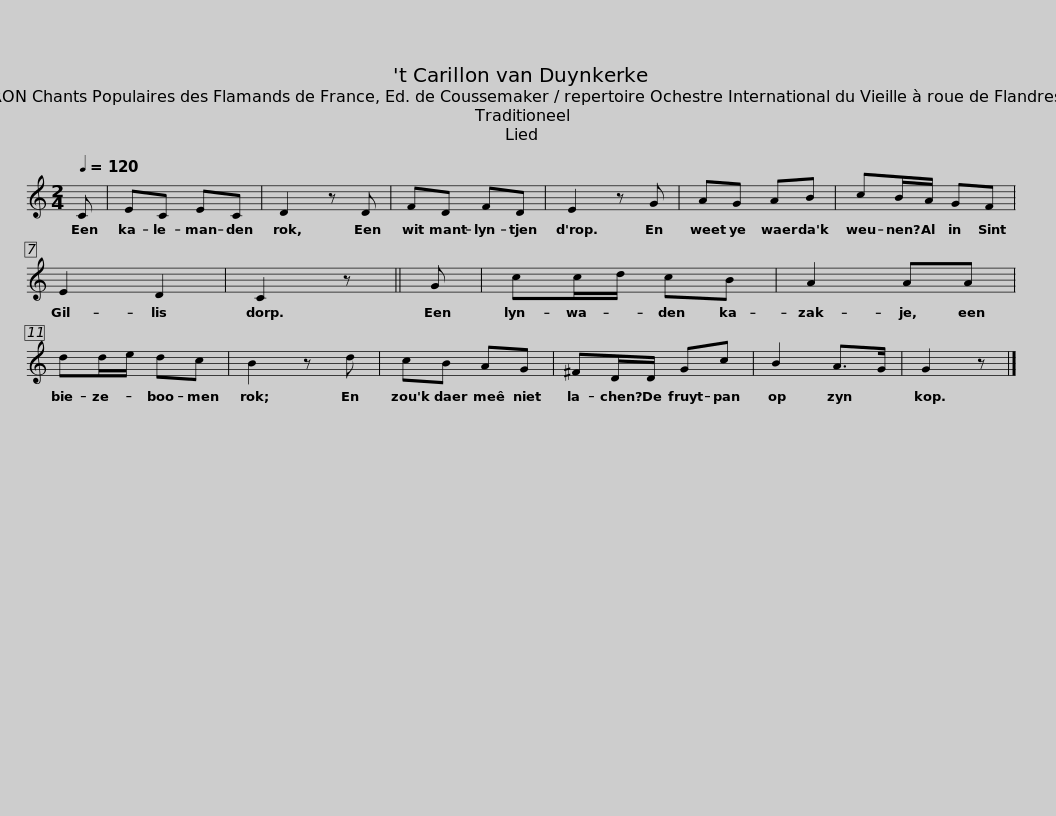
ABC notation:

X:1
L:1/8
Q:1/4=120
M:2/4
I:linebreak $
K:C
V:1 treble
V:1
 C | EC EC | D2 z D | FD FD | E2 z G | %5
 AG AB |$ cB/A/ GF | E2 D2 | C2 z || G | %10
 cc/d/ cB | A2 AA | dd/e/ dc |$ B2 z d | cB AG | %15
 ^FD/D/ Gc | B2 A>G | G2 z |] %18
